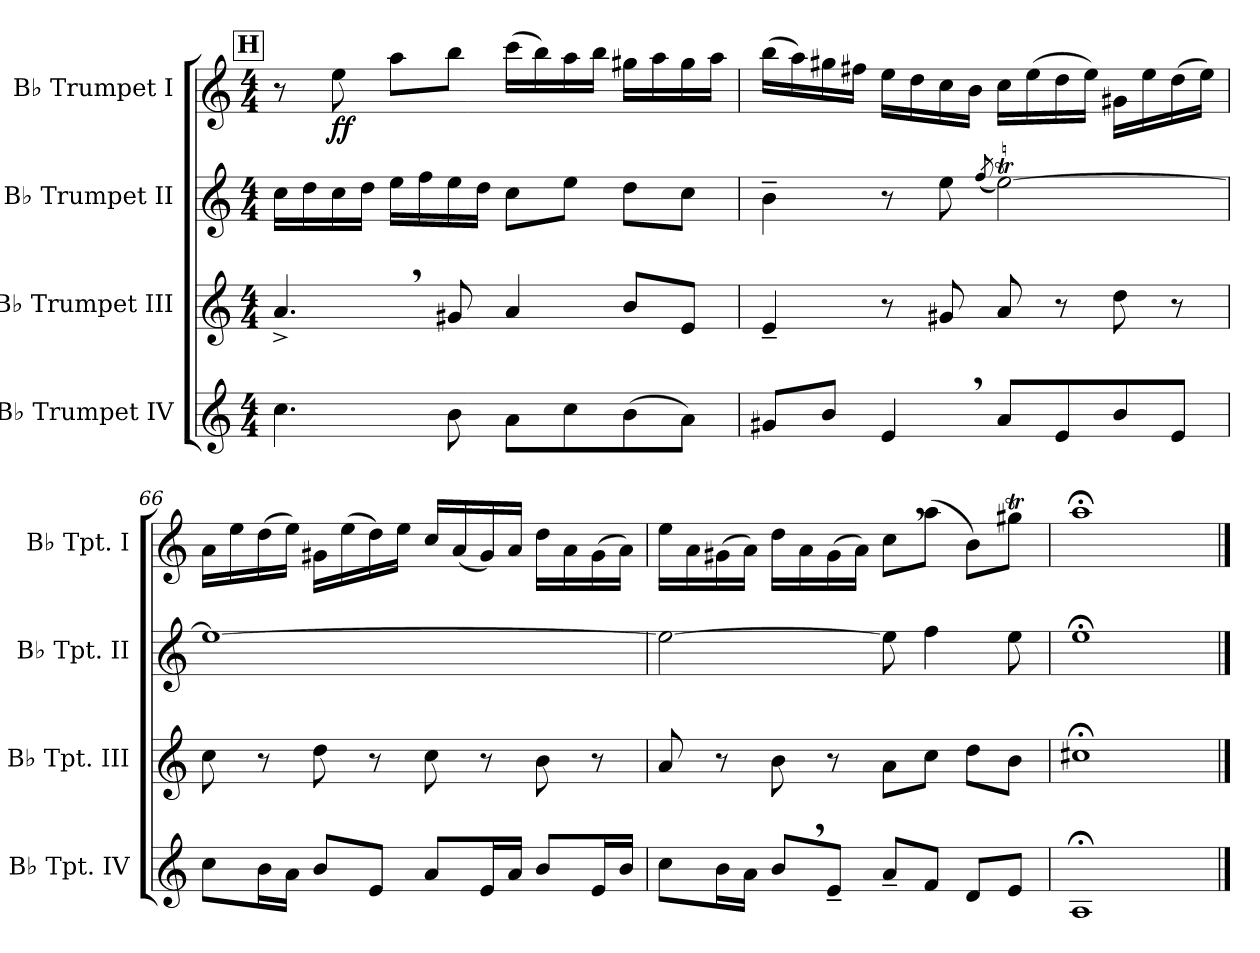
**kern	**kern	**kern	**kern	**dynam
*part4	*part3	*part2	*part1	*part1
*staff4	*staff3	*staff2	*staff1	*staff1
*I"B♭ Trumpet IV	*I"B♭ Trumpet III	*I"B♭ Trumpet II	*I"B♭ Trumpet I	*
*I'B♭ Tpt. IV	*I'B♭ Tpt. III	*I'B♭ Tpt. II	*I'B♭ Tpt. I	*
*clefG2	*clefG2	*clefG2	*clefG2	*
*ITrd1c2	*ITrd1c2	*ITrd1c2	*ITrd1c2	*
*k[b-e-]	*k[b-e-]	*k[b-e-]	*k[b-e-]	*
*M4/4	*M4/4	*M4/4	*M4/4	*
!!LO:REH:place=s1:a:B:fs=14:t=H
=64	=64	=64	=64	=64
4.b-\	4.g^,/	16b-\LL	8r	.
.	.	16cc\	.	.
!	!	!	!	!LO:DY:b
.	.	16b-\	8dd\	ff
.	.	16cc\JJ	.	.
.	.	16dd\LL	8gg\L	.
.	.	16ee-\	.	.
8a\	8f#X/	16dd\	8aa\J	.
.	.	16cc\JJ	.	.
8g\L	4g/	8b-\L	(16bb-\LL	.
.	.	.	16aa\)	.
8b-\	.	8dd\J	16gg\	.
.	.	.	16aa\JJ	.
(8a\	8a/L	8cc\L	16ff#X\LL	.
.	.	.	16gg\	.
8g\J)	8d/J	8b-\J	16ff#\	.
.	.	.	16gg\JJ	.
!!LO:LB:g=z
=65	=65	=65	=65	=65
8f#X/L	4d~/	4a~\	(16aa\LL	.
.	.	.	16gg\)	.
8a/J	.	.	16ff#X\	.
.	.	.	16een\JJ	.
4d,/	8r	8r	16dd\LL	.
.	.	.	16cc\	.
.	8f#X/	8dd\	16b-\	.
.	.	.	16a\JJ	.
.	.	(8qee-/	.	.
8g/L	8g/	[2ddT\)	16b-\LL	.
.	.	.	(16dd\	.
8d/	8r	.	16cc\	.
.	.	.	16dd\JJ)	.
8a/	8cc\	.	16f#X\LL	.
.	.	.	16dd\	.
8d/J	8r	.	(16cc\	.
.	.	.	16dd\JJ)	.
=66	=66	=66	=66	=66
8b-\L	8b-\	1dd_	16g\LL	.
.	.	.	16dd\	.
16a\L	8r	.	(16cc\	.
16g\JJ	.	.	16dd\JJ)	.
8a/L	8cc\	.	16f#X\LL	.
.	.	.	(16dd\	.
8d/J	8r	.	16cc\)	.
.	.	.	16dd\JJ	.
8g/L	8b-\	.	16b-/LL	.
.	.	.	(16g/	.
16d/L	8r	.	16f#/)	.
16g/JJ	.	.	16g/JJ	.
8a/L	8a\	.	16cc\LL	.
.	.	.	16g\	.
16d/L	8r	.	(16f#\	.
16a/JJ	.	.	16g\JJ)	.
!!LO:PB:g=z
=67	=67	=67	=67	=67
8b-\L	8g/	2dd\_	16dd\LL	.
.	.	.	16g\	.
16a\L	8r	.	(16f#X\	.
16g\JJ	.	.	16g\JJ)	.
8a,/L	8a\	.	16cc\LL	.
.	.	.	16g\	.
8d~/J	8r	.	(16f#\	.
.	.	.	16g\JJ)	.
8g~/L	8g\L	8dd\]	8b-,\L	.
8e-/J	8b-\J	4ee-\	(8gg\J	.
8c/L	8cc\L	.	8a\L)	.
8d/J	8a\J	8dd\	8ff#Xt\J	.
=68	=68	=68	=68	=68
1G;<	1bn;<	1dd;<	1gg;<	.
==	==	==	==	==
*-	*-	*-	*-	*-
